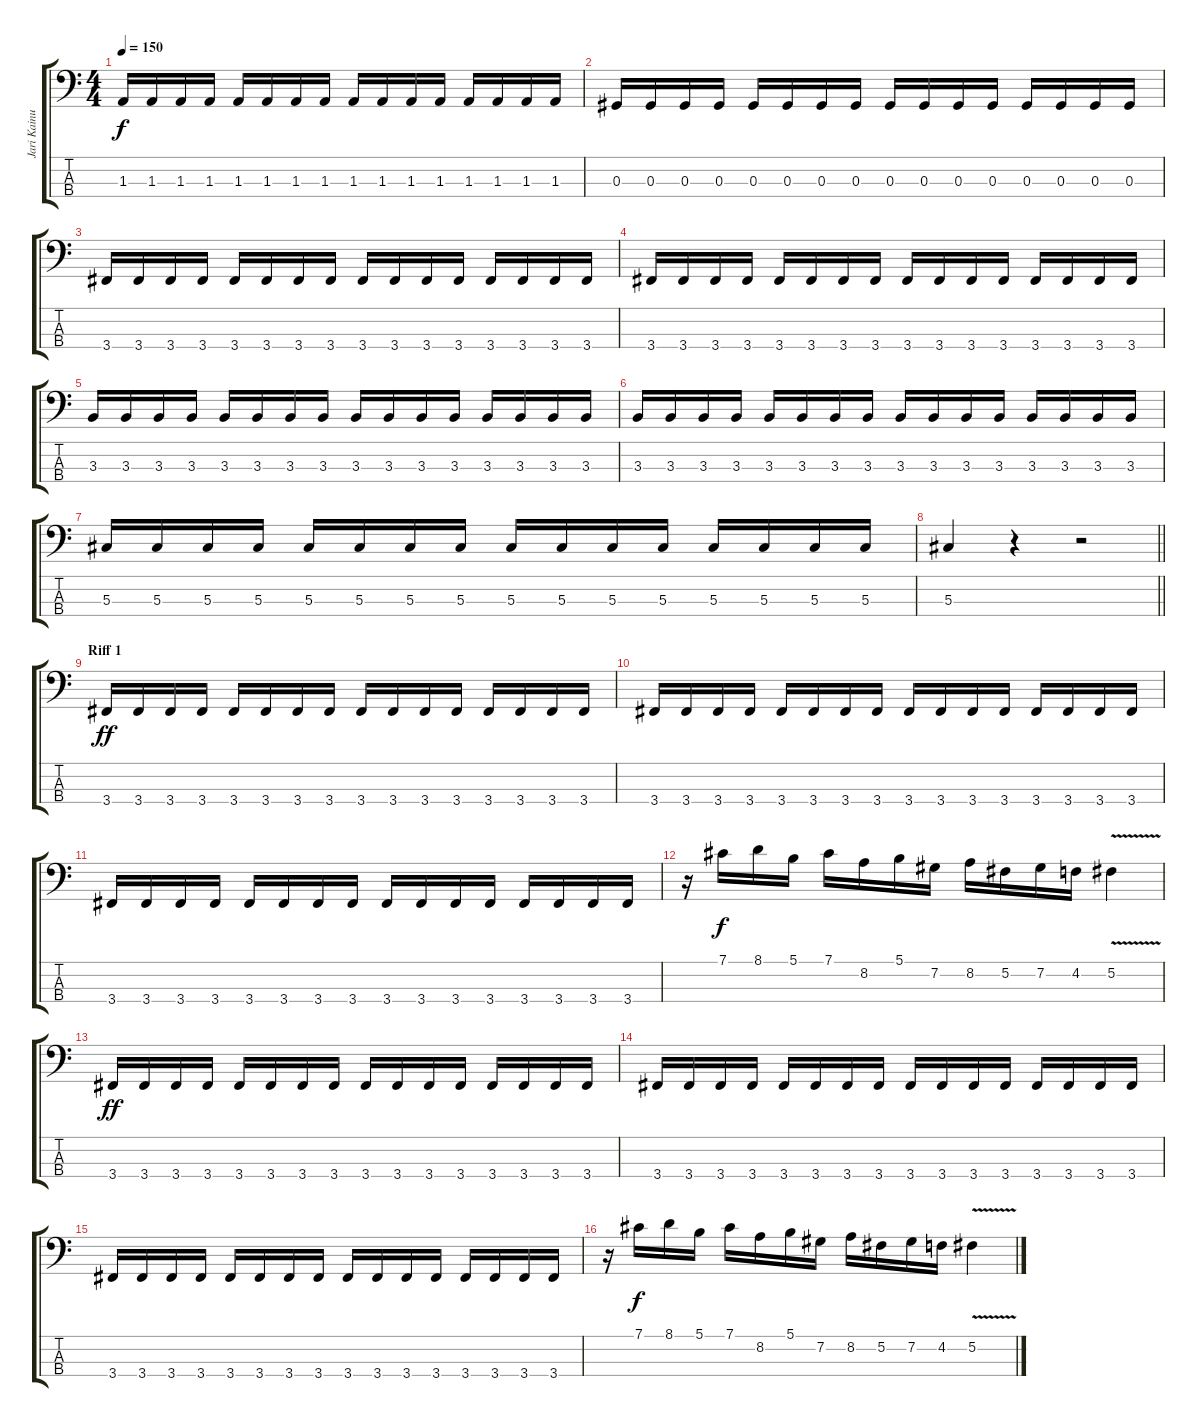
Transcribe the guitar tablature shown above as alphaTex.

\track ("Jari Kainulainen" "Jari Kainu") {instrument electricbassfinger}
\staff {score tabs}
\tuning (Gb2 Db2 Ab1 Eb1) {hide}
\ts (4 4)
\tempo 150
\clef f4
\ks c
1.3.16{dy f} 1.3.16 1.3.16 1.3.16 1.3.16 1.3.16 1.3.16 1.3.16 1.3.16 1.3.16 1.3.16 1.3.16 1.3.16 1.3.16 1.3.16 1.3.16 |
0.3.16 0.3.16 0.3.16 0.3.16 0.3.16 0.3.16 0.3.16 0.3.16 0.3.16 0.3.16 0.3.16 0.3.16 0.3.16 0.3.16 0.3.16 0.3.16 |
3.4.16 3.4.16 3.4.16 3.4.16 3.4.16 3.4.16 3.4.16 3.4.16 3.4.16 3.4.16 3.4.16 3.4.16 3.4.16 3.4.16 3.4.16 3.4.16 |
3.4.16 3.4.16 3.4.16 3.4.16 3.4.16 3.4.16 3.4.16 3.4.16 3.4.16 3.4.16 3.4.16 3.4.16 3.4.16 3.4.16 3.4.16 3.4.16 |
3.3.16 3.3.16 3.3.16 3.3.16 3.3.16 3.3.16 3.3.16 3.3.16 3.3.16 3.3.16 3.3.16 3.3.16 3.3.16 3.3.16 3.3.16 3.3.16 |
3.3.16 3.3.16 3.3.16 3.3.16 3.3.16 3.3.16 3.3.16 3.3.16 3.3.16 3.3.16 3.3.16 3.3.16 3.3.16 3.3.16 3.3.16 3.3.16 |
5.3.16 5.3.16 5.3.16 5.3.16 5.3.16 5.3.16 5.3.16 5.3.16 5.3.16 5.3.16 5.3.16 5.3.16 5.3.16 5.3.16 5.3.16 5.3.16 |
\barLineRight lightlight
5.3.4 r.4 r.2 |
\section ("" "Riff 1")
3.4.16{dy ff} 3.4.16 3.4.16 3.4.16 3.4.16 3.4.16 3.4.16 3.4.16 3.4.16 3.4.16 3.4.16 3.4.16 3.4.16 3.4.16 3.4.16 3.4.16 |
3.4.16 3.4.16 3.4.16 3.4.16 3.4.16 3.4.16 3.4.16 3.4.16 3.4.16 3.4.16 3.4.16 3.4.16 3.4.16 3.4.16 3.4.16 3.4.16 |
3.4.16 3.4.16 3.4.16 3.4.16 3.4.16 3.4.16 3.4.16 3.4.16 3.4.16 3.4.16 3.4.16 3.4.16 3.4.16 3.4.16 3.4.16 3.4.16 |
r.16 7.1.16{dy f} 8.1.16 5.1.16 7.1.16 8.2.16 5.1.16 7.2.16 8.2.16 5.2.16 7.2.16 4.2.16 5.2{v}.4 |
3.4.16{dy ff} 3.4.16 3.4.16 3.4.16 3.4.16 3.4.16 3.4.16 3.4.16 3.4.16 3.4.16 3.4.16 3.4.16 3.4.16 3.4.16 3.4.16 3.4.16 |
3.4.16 3.4.16 3.4.16 3.4.16 3.4.16 3.4.16 3.4.16 3.4.16 3.4.16 3.4.16 3.4.16 3.4.16 3.4.16 3.4.16 3.4.16 3.4.16 |
3.4.16 3.4.16 3.4.16 3.4.16 3.4.16 3.4.16 3.4.16 3.4.16 3.4.16 3.4.16 3.4.16 3.4.16 3.4.16 3.4.16 3.4.16 3.4.16 |
r.16 7.1.16{dy f} 8.1.16 5.1.16 7.1.16 8.2.16 5.1.16 7.2.16 8.2.16 5.2.16 7.2.16 4.2.16 5.2{v}.4
